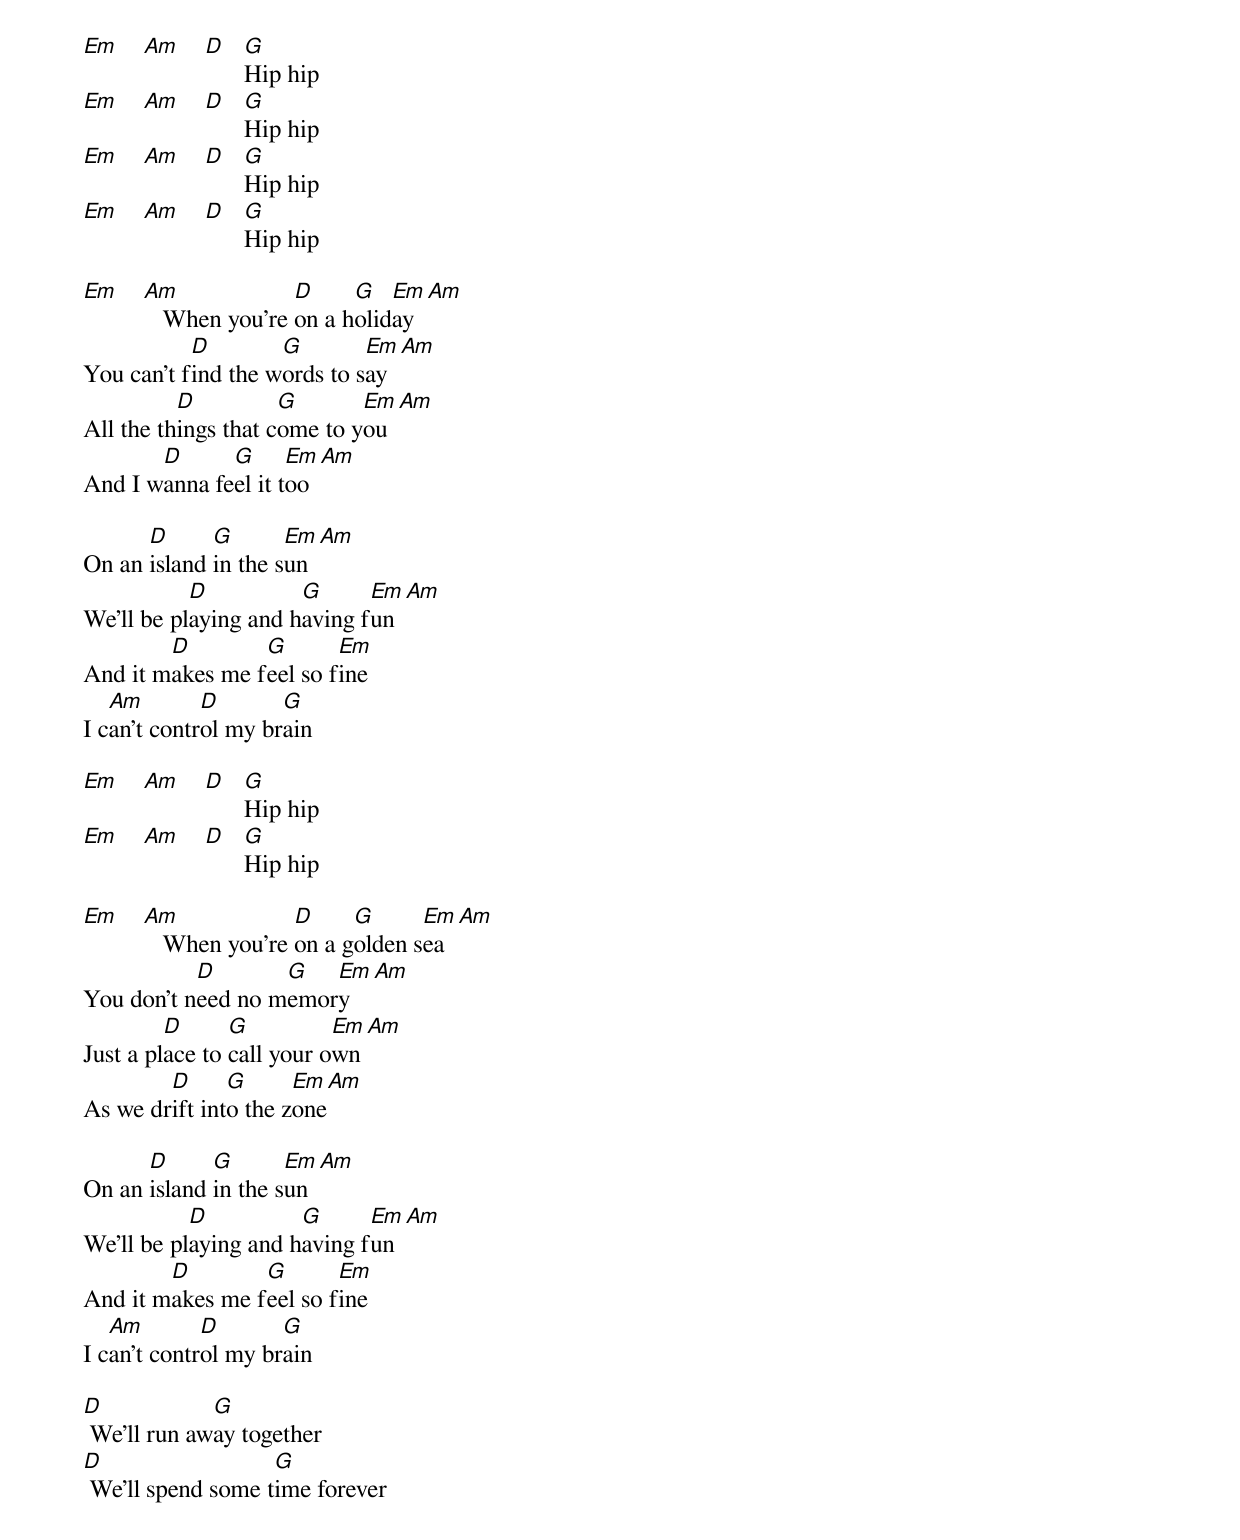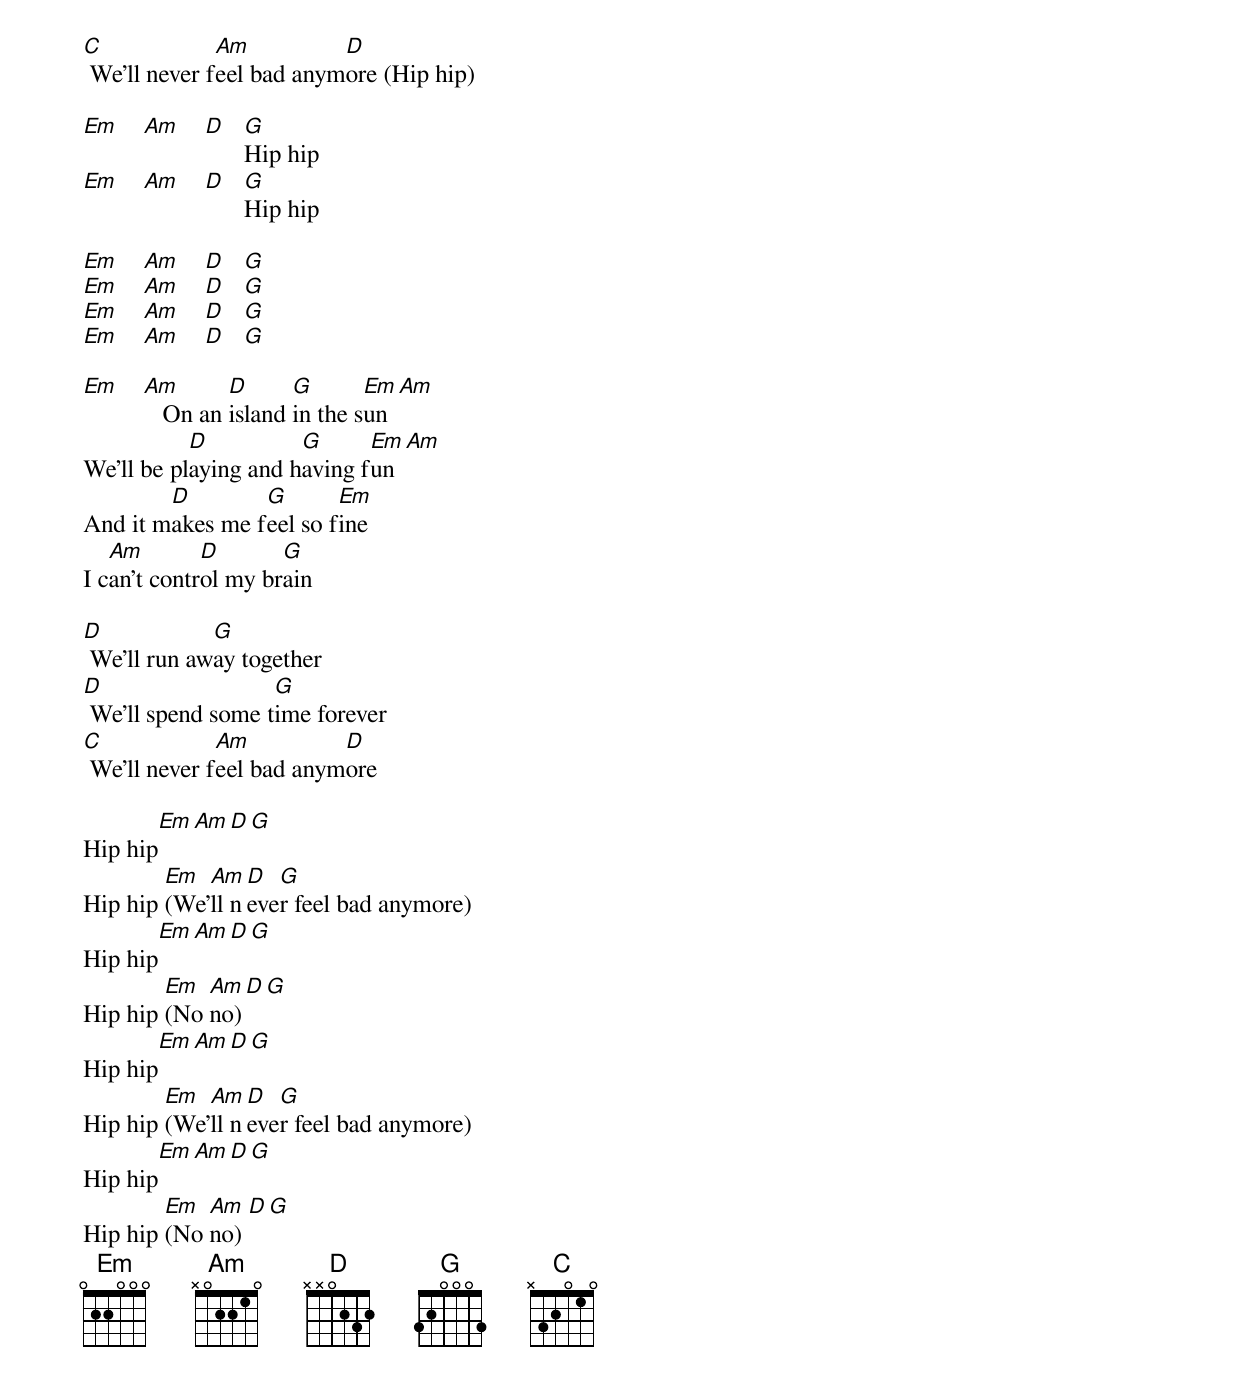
[Em]    [Am]    [D]   [G]Hip hip
[Em]    [Am]    [D]   [G]Hip hip
[Em]    [Am]    [D]   [G]Hip hip
[Em]    [Am]    [D]   [G]Hip hip

[Em]    [Am]   When you're [D]on a h[G]olid[Em]ay[Am]
You can't f[D]ind the w[G]ords to s[Em]ay[Am]
All the th[D]ings that c[G]ome to y[Em]ou[Am]
And I w[D]anna fe[G]el it t[Em]oo[Am]

On an [D]island [G]in the s[Em]un[Am]
We'll be pl[D]aying and h[G]aving f[Em]un[Am]
And it m[D]akes me f[G]eel so f[Em]ine
I c[Am]an't contr[D]ol my br[G]ain

[Em]    [Am]    [D]   [G]Hip hip
[Em]    [Am]    [D]   [G]Hip hip

[Em]    [Am]   When you're [D]on a g[G]olden s[Em]ea[Am]
You don't n[D]eed no m[G]emor[Em]y[Am]
Just a pl[D]ace to [G]call your o[Em]wn[Am]
As we dr[D]ift int[G]o the z[Em]one[Am]

On an [D]island [G]in the s[Em]un[Am]
We'll be pl[D]aying and h[G]aving f[Em]un[Am]
And it m[D]akes me f[G]eel so f[Em]ine
I c[Am]an't contr[D]ol my br[G]ain

[D] We'll run aw[G]ay together
[D] We'll spend some t[G]ime forever
[C] We'll never f[Am]eel bad anym[D]ore (Hip hip)

[Em]    [Am]    [D]   [G]Hip hip
[Em]    [Am]    [D]   [G]Hip hip

[Em]    [Am]    [D]   [G]
[Em]    [Am]    [D]   [G]
[Em]    [Am]    [D]   [G]
[Em]    [Am]    [D]   [G]

[Em]    [Am]   On an [D]island [G]in the s[Em]un[Am]
We'll be pl[D]aying and h[G]aving f[Em]un[Am]
And it m[D]akes me f[G]eel so f[Em]ine
I c[Am]an't contr[D]ol my br[G]ain

[D] We'll run aw[G]ay together
[D] We'll spend some t[G]ime forever
[C] We'll never f[Am]eel bad anym[D]ore

Hip hip[Em][Am][D][G]
Hip hip [Em](We'[Am]ll n[D]eve[G]r feel bad anymore)
Hip hip[Em][Am][D][G]
Hip hip [Em](No [Am]no)[D][G]
Hip hip[Em][Am][D][G]
Hip hip [Em](We'[Am]ll n[D]eve[G]r feel bad anymore)
Hip hip[Em][Am][D][G]
Hip hip [Em](No [Am]no) [D][G]
